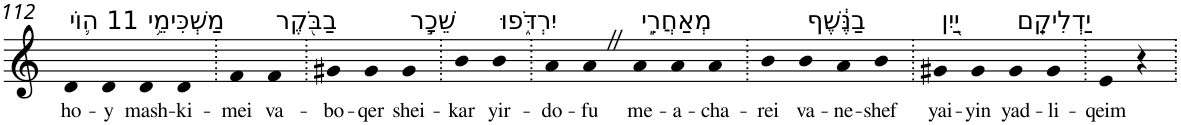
**kern	**text
*part1	*part1
*staff1	*staff1
*I"Piano	*
*I'Pno	*
!!LO:PB:g=z
*clefG2	*
*k[]	*
=112	=112
!LO:TX:a:t=11 ה֛וֹי	!
!	!LO:LY:b
4d	ho-
!	!LO:LY:b
4d	-y
!LO:TX:a:t=מַשְׁכִּימֵ֥י	!
!	!LO:LY:b
4d	mash-
!	!LO:LY:b
4d	-ki-
=113.	=113.
!	!LO:LY:b
4f	-mei
!LO:TX:a:t=בַבֹּ֖קֶר	!
!	!LO:LY:b
4f	va-
=114.	=114.
!	!LO:LY:b
4g#X	-bo-
!	!LO:LY:b
4g#	-qer
!LO:TX:a:t=שֵׁכָ֣ר	!
!	!LO:LY:b
4g#	shei-
=115.	=115.
!	!LO:LY:b
4b	-kar
!LO:TX:a:t=יִרְדֹּ֑פוּ	!
!	!LO:LY:b
4b	yir-
=116.	=116.
!	!LO:LY:b
4a	-do-
!	!LO:LY:b
4aZ	-fu
!LO:TX:a:t=מְאַחֲרֵ֣י	!
!	!LO:LY:b
4a	me-
!	!LO:LY:b
4a	-a-
!	!LO:LY:b
4a	-cha-
=117.	=117.
!	!LO:LY:b
4b	-rei
!LO:TX:a:t=בַנֶּ֔שֶׁף	!
!	!LO:LY:b
4b	va-
!	!LO:LY:b
4a	-ne-
!	!LO:LY:b
4b	-shef
=118.	=118.
!LO:TX:a:t=יַ֖יִן	!
!	!LO:LY:b
4g#X	yai-
!	!LO:LY:b
4g#	-yin
!LO:TX:a:t=יַדְלִיקֵֽם	!
!	!LO:LY:b
4g#	yad-
!	!LO:LY:b
4g#	-li-
=119.	=119.
!	!LO:LY:b
4e	-qeim
4r	.
=.	=.
*-	*-
